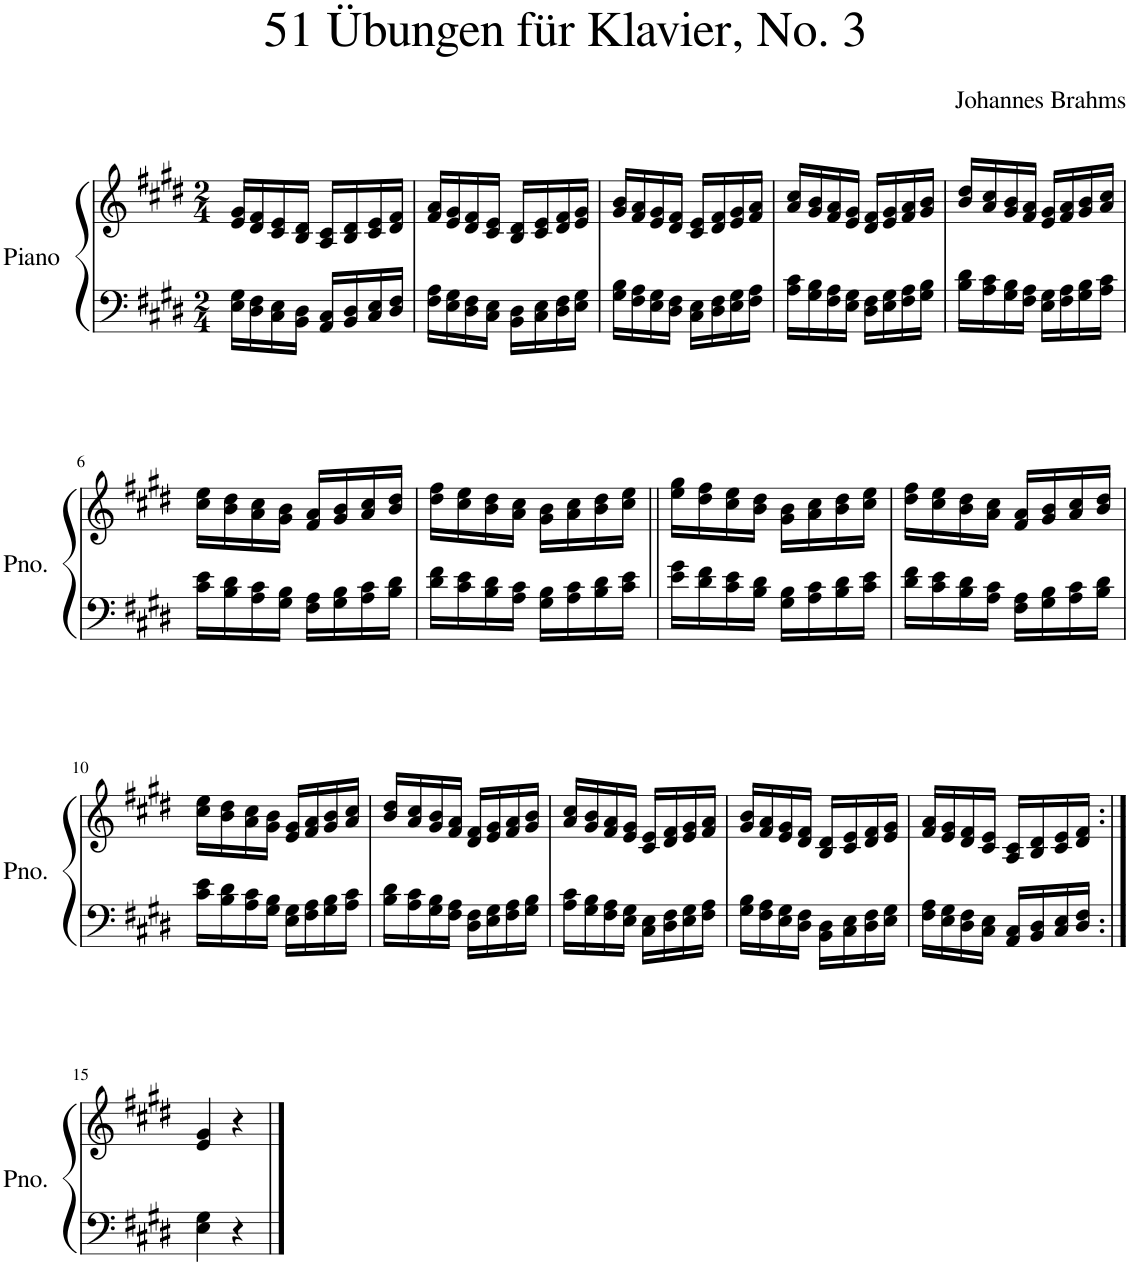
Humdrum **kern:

**kern	**kern
*part1	*part1
*staff2	*staff1
*I"Piano	*
*I'Pno.	*
*clefF4	*clefG2
*k[f#c#g#d#]	*k[f#c#g#d#]
*M2/4	*M2/4
=1	=1
16E\ 16G#\LL	16e/ 16g#/LL
16D#\ 16F#\	16d#/ 16f#/
16C#\ 16E\	16c#/ 16e/
16BB\ 16D#\JJ	16B/ 16d#/JJ
16AA/ 16C#/LL	16A/ 16c#/LL
16BB/ 16D#/	16B/ 16d#/
16C#/ 16E/	16c#/ 16e/
16D#/ 16F#/JJ	16d#/ 16f#/JJ
=2	=2
16F#\ 16A\LL	16f#/ 16a/LL
16E\ 16G#\	16e/ 16g#/
16D#\ 16F#\	16d#/ 16f#/
16C#\ 16E\JJ	16c#/ 16e/JJ
16BB\ 16D#\LL	16B/ 16d#/LL
16C#\ 16E\	16c#/ 16e/
16D#\ 16F#\	16d#/ 16f#/
16E\ 16G#\JJ	16e/ 16g#/JJ
=3	=3
16G#\ 16B\LL	16g#/ 16b/LL
16F#\ 16A\	16f#/ 16a/
16E\ 16G#\	16e/ 16g#/
16D#\ 16F#\JJ	16d#/ 16f#/JJ
16C#\ 16E\LL	16c#/ 16e/LL
16D#\ 16F#\	16d#/ 16f#/
16E\ 16G#\	16e/ 16g#/
16F#\ 16A\JJ	16f#/ 16a/JJ
=4	=4
16A\ 16c#\LL	16a/ 16cc#/LL
16G#\ 16B\	16g#/ 16b/
16F#\ 16A\	16f#/ 16a/
16E\ 16G#\JJ	16e/ 16g#/JJ
16D#\ 16F#\LL	16d#/ 16f#/LL
16E\ 16G#\	16e/ 16g#/
16F#\ 16A\	16f#/ 16a/
16G#\ 16B\JJ	16g#/ 16b/JJ
=5	=5
16B\ 16d#\LL	16b/ 16dd#/LL
16A\ 16c#\	16a/ 16cc#/
16G#\ 16B\	16g#/ 16b/
16F#\ 16A\JJ	16f#/ 16a/JJ
16E\ 16G#\LL	16e/ 16g#/LL
16F#\ 16A\	16f#/ 16a/
16G#\ 16B\	16g#/ 16b/
16A\ 16c#\JJ	16a/ 16cc#/JJ
!!LO:LB:g=z
=6	=6
16c#\ 16e\LL	16cc#\ 16ee\LL
16B\ 16d#\	16b\ 16dd#\
16A\ 16c#\	16a\ 16cc#\
16G#\ 16B\JJ	16g#\ 16b\JJ
16F#\ 16A\LL	16f#/ 16a/LL
16G#\ 16B\	16g#/ 16b/
16A\ 16c#\	16a/ 16cc#/
16B\ 16d#\JJ	16b/ 16dd#/JJ
=7	=7
16d#\ 16f#\LL	16dd#\ 16ff#\LL
16c#\ 16e\	16cc#\ 16ee\
16B\ 16d#\	16b\ 16dd#\
16A\ 16c#\JJ	16a\ 16cc#\JJ
16G#\ 16B\LL	16g#\ 16b\LL
16A\ 16c#\	16a\ 16cc#\
16B\ 16d#\	16b\ 16dd#\
16c#\ 16e\JJ	16cc#\ 16ee\JJ
=8||	=8||
16e\ 16g#\LL	16ee\ 16gg#\LL
16d#\ 16f#\	16dd#\ 16ff#\
16c#\ 16e\	16cc#\ 16ee\
16B\ 16d#\JJ	16b\ 16dd#\JJ
16G#\ 16B\LL	16g#\ 16b\LL
16A\ 16c#\	16a\ 16cc#\
16B\ 16d#\	16b\ 16dd#\
16c#\ 16e\JJ	16cc#\ 16ee\JJ
=9	=9
16d#\ 16f#\LL	16dd#\ 16ff#\LL
16c#\ 16e\	16cc#\ 16ee\
16B\ 16d#\	16b\ 16dd#\
16A\ 16c#\JJ	16a\ 16cc#\JJ
16F#\ 16A\LL	16f#/ 16a/LL
16G#\ 16B\	16g#/ 16b/
16A\ 16c#\	16a/ 16cc#/
16B\ 16d#\JJ	16b/ 16dd#/JJ
!!LO:LB:g=z
=10	=10
16c#\ 16e\LL	16cc#\ 16ee\LL
16B\ 16d#\	16b\ 16dd#\
16A\ 16c#\	16a\ 16cc#\
16G#\ 16B\JJ	16g#\ 16b\JJ
16E\ 16G#\LL	16e/ 16g#/LL
16F#\ 16A\	16f#/ 16a/
16G#\ 16B\	16g#/ 16b/
16A\ 16c#\JJ	16a/ 16cc#/JJ
=11	=11
16B\ 16d#\LL	16b/ 16dd#/LL
16A\ 16c#\	16a/ 16cc#/
16G#\ 16B\	16g#/ 16b/
16F#\ 16A\JJ	16f#/ 16a/JJ
16D#\ 16F#\LL	16d#/ 16f#/LL
16E\ 16G#\	16e/ 16g#/
16F#\ 16A\	16f#/ 16a/
16G#\ 16B\JJ	16g#/ 16b/JJ
=12	=12
16A\ 16c#\LL	16a/ 16cc#/LL
16G#\ 16B\	16g#/ 16b/
16F#\ 16A\	16f#/ 16a/
16E\ 16G#\JJ	16e/ 16g#/JJ
16C#\ 16E\LL	16c#/ 16e/LL
16D#\ 16F#\	16d#/ 16f#/
16E\ 16G#\	16e/ 16g#/
16F#\ 16A\JJ	16f#/ 16a/JJ
=13	=13
16G#\ 16B\LL	16g#/ 16b/LL
16F#\ 16A\	16f#/ 16a/
16E\ 16G#\	16e/ 16g#/
16D#\ 16F#\JJ	16d#/ 16f#/JJ
16BB\ 16D#\LL	16B/ 16d#/LL
16C#\ 16E\	16c#/ 16e/
16D#\ 16F#\	16d#/ 16f#/
16E\ 16G#\JJ	16e/ 16g#/JJ
=14	=14
16F#\ 16A\LL	16f#/ 16a/LL
16E\ 16G#\	16e/ 16g#/
16D#\ 16F#\	16d#/ 16f#/
16C#\ 16E\JJ	16c#/ 16e/JJ
16AA/ 16C#/LL	16A/ 16c#/LL
16BB/ 16D#/	16B/ 16d#/
16C#/ 16E/	16c#/ 16e/
16D#/ 16F#/JJ	16d#/ 16f#/JJ
!!LO:LB:g=z
=15:|!	=15:|!
4E\ 4G#\	4e/ 4g#/
4r	4r
==	==
*-	*-
